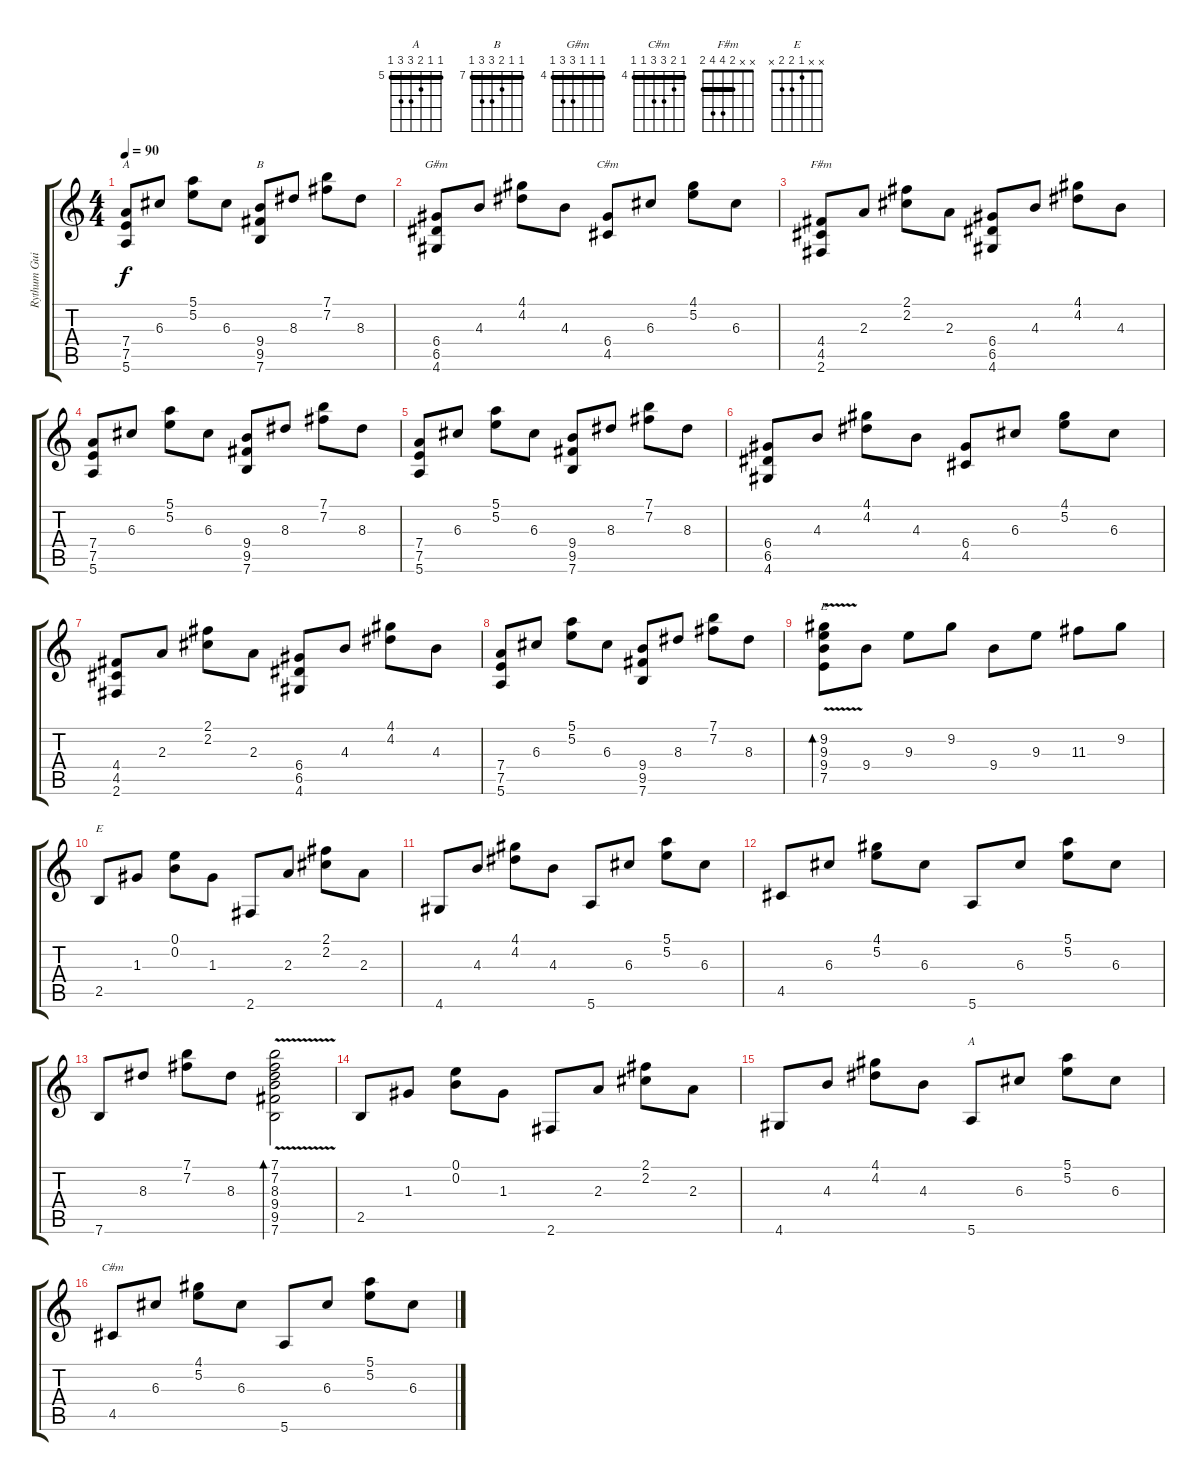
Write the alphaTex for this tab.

\track ("Rythum Guitar" "Rythum Gui") {instrument acousticguitarnylon}
\staff {score tabs}
\tuning (E4 B3 G3 D3 A2 E2) {hide}
\chord ("A" x 5 6 7 7 5) {firstfret 5 barre 5}
\chord ("B" 7 7 8 9 9 7) {firstfret 7 barre 7}
\chord ("G#m" 4 4 4 6 6 4) {firstfret 4 barre 4}
\chord ("C#m" x 5 6 6 4 4) {firstfret 4 barre 4}
\chord ("F#m" x x 2 4 4 2) {barre 2}
\chord ("E" 7 9 9 9 7 x) {firstfret 7 barre 7}
\chord ("E" x x 1 2 2 x)
\chord ("A" 5 5 6 7 7 5) {firstfret 5 barre 5}
\chord ("C#m" 4 5 6 6 4 4) {firstfret 4 barre 4}
\ts (4 4)
\tempo 90
\clef g2
\ks c
(7.4 7.5 5.6).8{ch "A" dy f} 6.3.8 (5.1 5.2).8 6.3.8 (9.4 9.5 7.6).8{ch "B"} 8.3.8 (7.1 7.2).8 8.3.8 |
(6.4 6.5 4.6).8{ch "G#m"} 4.3.8 (4.1 4.2).8 4.3.8 (6.4 4.5).8{ch "C#m"} 6.3.8 (4.1 5.2).8 6.3.8 |
(4.4 4.5 2.6).8{ch "F#m"} 2.3.8 (2.1 2.2).8 2.3.8 (6.4 6.5 4.6).8 4.3.8 (4.1 4.2).8 4.3.8 |
(7.4 7.5 5.6).8 6.3.8 (5.1 5.2).8 6.3.8 (9.4 9.5 7.6).8 8.3.8 (7.1 7.2).8 8.3.8 |
(7.4 7.5 5.6).8 6.3.8 (5.1 5.2).8 6.3.8 (9.4 9.5 7.6).8 8.3.8 (7.1 7.2).8 8.3.8 |
(6.4 6.5 4.6).8 4.3.8 (4.1 4.2).8 4.3.8 (6.4 4.5).8 6.3.8 (4.1 5.2).8 6.3.8 |
(4.4 4.5 2.6).8 2.3.8 (2.1 2.2).8 2.3.8 (6.4 6.5 4.6).8 4.3.8 (4.1 4.2).8 4.3.8 |
(7.4 7.5 5.6).8 6.3.8 (5.1 5.2).8 6.3.8 (9.4 9.5 7.6).8 8.3.8 (7.1 7.2).8 8.3.8 |
(9.2{v} 9.3{v} 9.4{v} 7.5{v}).8{bd 60 ch "E"} 9.4.8 9.3.8 9.2.8 9.4.8 9.3.8 11.3.8 9.2.8 |
2.5.8{ch "E"} 1.3.8 (0.1 0.2).8 1.3.8 2.6.8 2.3.8 (2.1 2.2).8 2.3.8 |
4.6.8 4.3.8 (4.1 4.2).8 4.3.8 5.6.8 6.3.8 (5.1 5.2).8 6.3.8 |
4.5.8 6.3.8 (4.1 5.2).8 6.3.8 5.6.8 6.3.8 (5.1 5.2).8 6.3.8 |
7.6.8 8.3.8 (7.1 7.2).8 8.3.8 (7.1{v} 7.2{v} 8.3{v} 9.4{v} 9.5{v} 7.6{v}).2{bd 60} |
2.5.8 1.3.8 (0.1 0.2).8 1.3.8 2.6.8 2.3.8 (2.1 2.2).8 2.3.8 |
4.6.8 4.3.8 (4.1 4.2).8 4.3.8 5.6.8{ch "A"} 6.3.8 (5.1 5.2).8 6.3.8 |
4.5.8{ch "C#m"} 6.3.8 (4.1 5.2).8 6.3.8 5.6.8 6.3.8 (5.1 5.2).8 6.3.8
